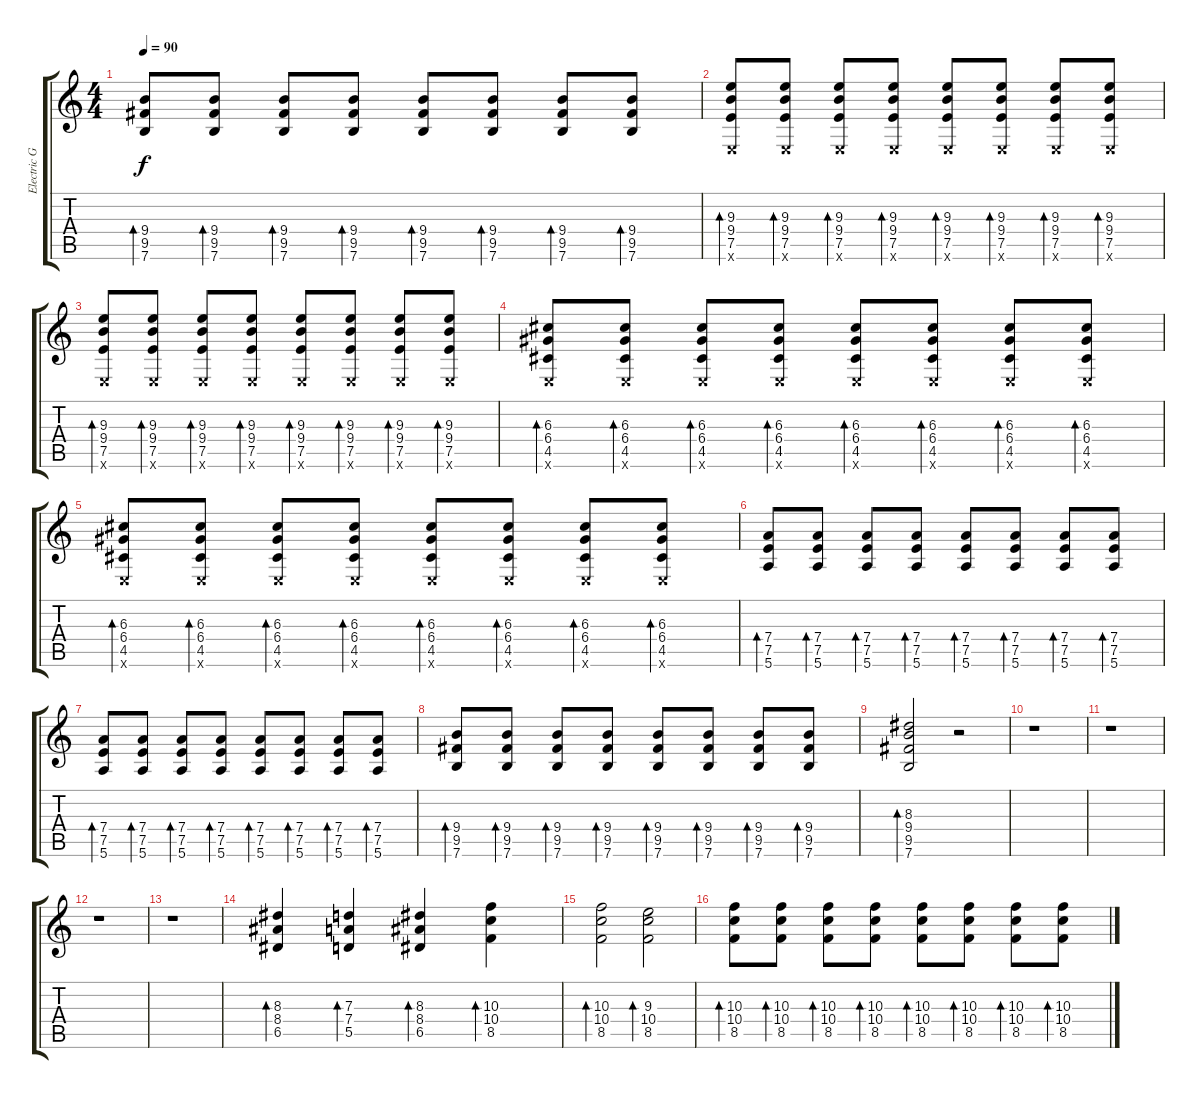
\track ("Electric Guitar" "Electric G") {instrument electricguitarclean}
\staff {score tabs}
\tuning (E4 B3 G3 D3 A2 E2) {hide}
\ts (4 4)
\tempo 90
\clef g2
\ks c
(9.4 9.5 7.6).8{bd 60 dy f} (9.4 9.5 7.6).8{bd 60} (9.4 9.5 7.6).8{bd 60} (9.4 9.5 7.6).8{bd 60} (9.4 9.5 7.6).8{bd 60} (9.4 9.5 7.6).8{bd 60} (9.4 9.5 7.6).8{bd 60} (9.4 9.5 7.6).8{bd 60} |
(9.3 9.4 7.5 0.6{x}).8{bd 30} (9.3 9.4 7.5 0.6{x}).8{bd 30} (9.3 9.4 7.5 0.6{x}).8{bd 30} (9.3 9.4 7.5 0.6{x}).8{bd 30} (9.3 9.4 7.5 0.6{x}).8{bd 30} (9.3 9.4 7.5 0.6{x}).8{bd 30} (9.3 9.4 7.5 0.6{x}).8{bd 30} (9.3 9.4 7.5 0.6{x}).8{bd 30} |
(9.3 9.4 7.5 0.6{x}).8{bd 30} (9.3 9.4 7.5 0.6{x}).8{bd 30} (9.3 9.4 7.5 0.6{x}).8{bd 30} (9.3 9.4 7.5 0.6{x}).8{bd 30} (9.3 9.4 7.5 0.6{x}).8{bd 30} (9.3 9.4 7.5 0.6{x}).8{bd 30} (9.3 9.4 7.5 0.6{x}).8{bd 30} (9.3 9.4 7.5 0.6{x}).8{bd 30} |
(6.3 6.4 4.5 0.6{x}).8{bd 30} (6.3 6.4 4.5 0.6{x}).8{bd 30} (6.3 6.4 4.5 0.6{x}).8{bd 30} (6.3 6.4 4.5 0.6{x}).8{bd 30} (6.3 6.4 4.5 0.6{x}).8{bd 30} (6.3 6.4 4.5 0.6{x}).8{bd 30} (6.3 6.4 4.5 0.6{x}).8{bd 30} (6.3 6.4 4.5 0.6{x}).8{bd 30} |
(6.3 6.4 4.5 0.6{x}).8{bd 30} (6.3 6.4 4.5 0.6{x}).8{bd 30} (6.3 6.4 4.5 0.6{x}).8{bd 30} (6.3 6.4 4.5 0.6{x}).8{bd 30} (6.3 6.4 4.5 0.6{x}).8{bd 30} (6.3 6.4 4.5 0.6{x}).8{bd 30} (6.3 6.4 4.5 0.6{x}).8{bd 60} (6.3 6.4 4.5 0.6{x}).8{bd 60} |
(7.4 7.5 5.6).8{bd 30} (7.4 7.5 5.6).8{bd 30} (7.4 7.5 5.6).8{bd 30} (7.4 7.5 5.6).8{bd 30} (7.4 7.5 5.6).8{bd 30} (7.4 7.5 5.6).8{bd 30} (7.4 7.5 5.6).8{bd 30} (7.4 7.5 5.6).8{bd 30} |
(7.4 7.5 5.6).8{bd 30} (7.4 7.5 5.6).8{bd 30} (7.4 7.5 5.6).8{bd 30} (7.4 7.5 5.6).8{bd 30} (7.4 7.5 5.6).8{bd 30} (7.4 7.5 5.6).8{bd 30} (7.4 7.5 5.6).8{bd 30} (7.4 7.5 5.6).8{bd 30} |
(9.4 9.5 7.6).8{bd 30} (9.4 9.5 7.6).8{bd 30} (9.4 9.5 7.6).8{bd 30} (9.4 9.5 7.6).8{bd 30} (9.4 9.5 7.6).8{bd 30} (9.4 9.5 7.6).8{bd 30} (9.4 9.5 7.6).8{bd 30} (9.4 9.5 7.6).8{bd 30} |
(8.3 9.4 9.5 7.6).2{bd 120} r.2 |
r.1 |
r.1 |
r.1 |
r.1 |
(8.3 8.4 6.5).4{bd 60} (7.3 7.4 5.5).4{bd 60} (8.3 8.4 6.5).4{bd 60} (10.3 10.4 8.5).4{bd 60} |
(10.3 10.4 8.5).2{bd 60} (9.3 10.4 8.5).2{bd 60} |
(10.3 10.4 8.5).8{bd 60} (10.3 10.4 8.5).8{bd 30} (10.3 10.4 8.5).8{bd 30} (10.3 10.4 8.5).8{bd 30} (10.3 10.4 8.5).8{bd 30} (10.3 10.4 8.5).8{bd 30} (10.3 10.4 8.5).8{bd 30} (10.3 10.4 8.5).8{bd 30}
